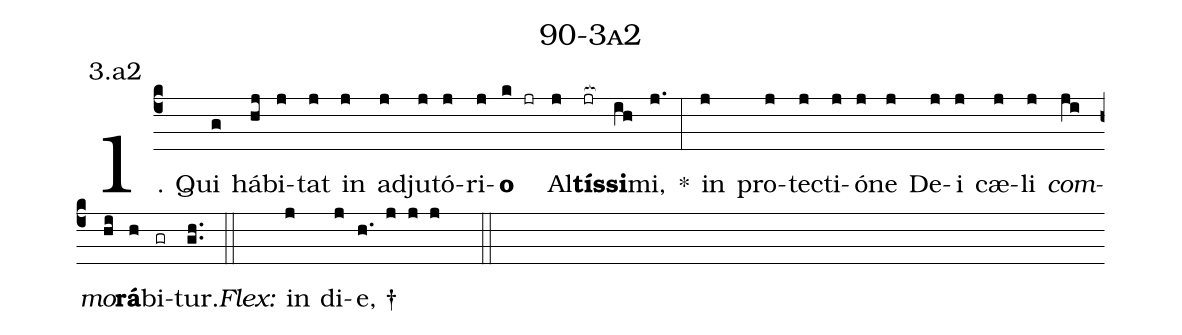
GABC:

name: 90-3a2;
annotation: 3.a2;
%%
(c4)1. Qui(g) há(hj)bi(j)tat(j) in(j) ad(j)ju(j)tó(j)ri(j)<b>o</b>(k jr) Al(j)<b>tís</b>(jr[ocb:1{])<b>si</b>(ih[ocb:0}])mi,(j.) *(:) in(j) pro(j)tec(j)ti(j)ó(j)ne(j) De(j)i(j) cæ(j)li(j) <i>com</i>(ji)<i>mo</i>(hi)<b>rá</b>(h)bi(gr)tur.(gh..) (::)
<i>Flex:</i>()  in(j) di(j)e, †(h. j j j  ::)
